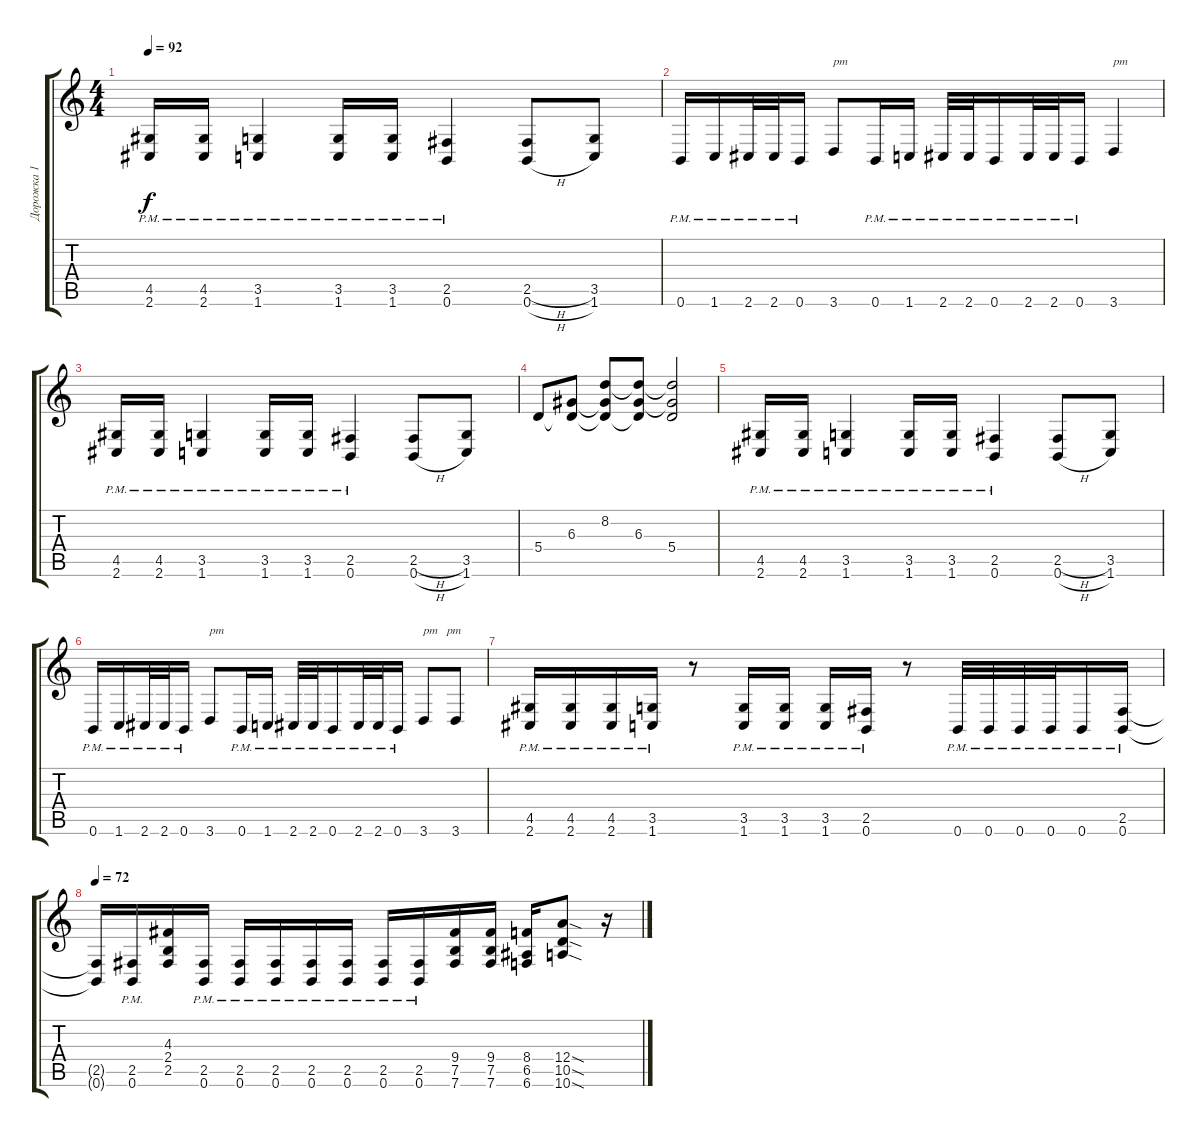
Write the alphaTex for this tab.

\track ("Дорожка 1" "Дорожка 1") {instrument distortionguitar}
\staff {score tabs}
\tuning (B3 Gb3 D3 A2 E2 B1) {hide}
\ts (4 4)
\tempo 92
\clef g2
\ks c
(4.5{pm} 2.6).16{dy f} (4.5{pm} 2.6).16 (3.5{pm} 1.6).4 (3.5{pm} 1.6).16 (3.5{pm} 1.6).16 (2.5{pm} 0.6).4 (2.5{h} 0.6{h}).8 (3.5 1.6).8 |
0.6{pm}.16 1.6{pm}.16 2.6{pm}.32 2.6{pm}.32 0.6{pm}.16 3.6.8{txt "pm"} 0.6{pm}.16 1.6{pm}.16 2.6{pm}.32 2.6{pm}.32 0.6{pm}.16 2.6{pm}.32 2.6{pm}.32 0.6{pm}.16 3.6.4{txt "pm "} |
(4.5{pm} 2.6).16 (4.5{pm} 2.6).16 (3.5{pm} 1.6).4 (3.5{pm} 1.6).16 (3.5{pm} 1.6).16 (2.5{pm} 0.6).4 (2.5{h} 0.6{h}).8 (3.5 1.6).8 |
5.4.8 (6.3 5.4{t}).8 (8.2 6.3{t} 5.4{t}).8 (8.2{t} 6.3 5.4{t}).8 (8.2{t} 6.3{t} 5.4).2 |
(4.5{pm} 2.6).16 (4.5{pm} 2.6).16 (3.5{pm} 1.6).4 (3.5{pm} 1.6).16 (3.5{pm} 1.6).16 (2.5{pm} 0.6).4 (2.5{h} 0.6{h}).8 (3.5 1.6).8 |
0.6{pm}.16 1.6{pm}.16 2.6{pm}.32 2.6{pm}.32 0.6{pm}.16 3.6.8{txt "pm"} 0.6{pm}.16 1.6{pm}.16 2.6{pm}.32 2.6{pm}.32 0.6{pm}.16 2.6{pm}.32 2.6{pm}.32 0.6{pm}.16 3.6.8{txt "pm   pm"} 3.6.8 |
(4.5{pm} 2.6).16 (4.5{pm} 2.6).16 (4.5{pm} 2.6).16 (3.5{pm} 1.6).16 r.8 (3.5{pm} 1.6).16 (3.5{pm} 1.6).16 (3.5{pm} 1.6).16 (2.5{pm} 0.6).16 r.8 0.6{pm}.32 0.6{pm}.32 0.6{pm}.32 0.6{pm}.32 0.6{pm}.16 (2.5{pm} 0.6).16 |
\tempo 72
(2.5{t} 0.6{t}).16 (2.5{pm} 0.6{pm}).16 (4.3 2.4 2.5).16 (2.5{pm} 0.6{pm}).16 (2.5{pm} 0.6{pm}).16 (2.5{pm} 0.6{pm}).16 (2.5{pm} 0.6{pm}).16 (2.5{pm} 0.6{pm}).16 (2.5{pm} 0.6{pm}).16 (2.5{pm} 0.6{pm}).16 (9.4 7.5 7.6).16 (9.4 7.5 7.6).16 (8.4 6.5 6.6).16 (12.4{sod} 10.5{sod} 10.6{sod}).8 r.16
